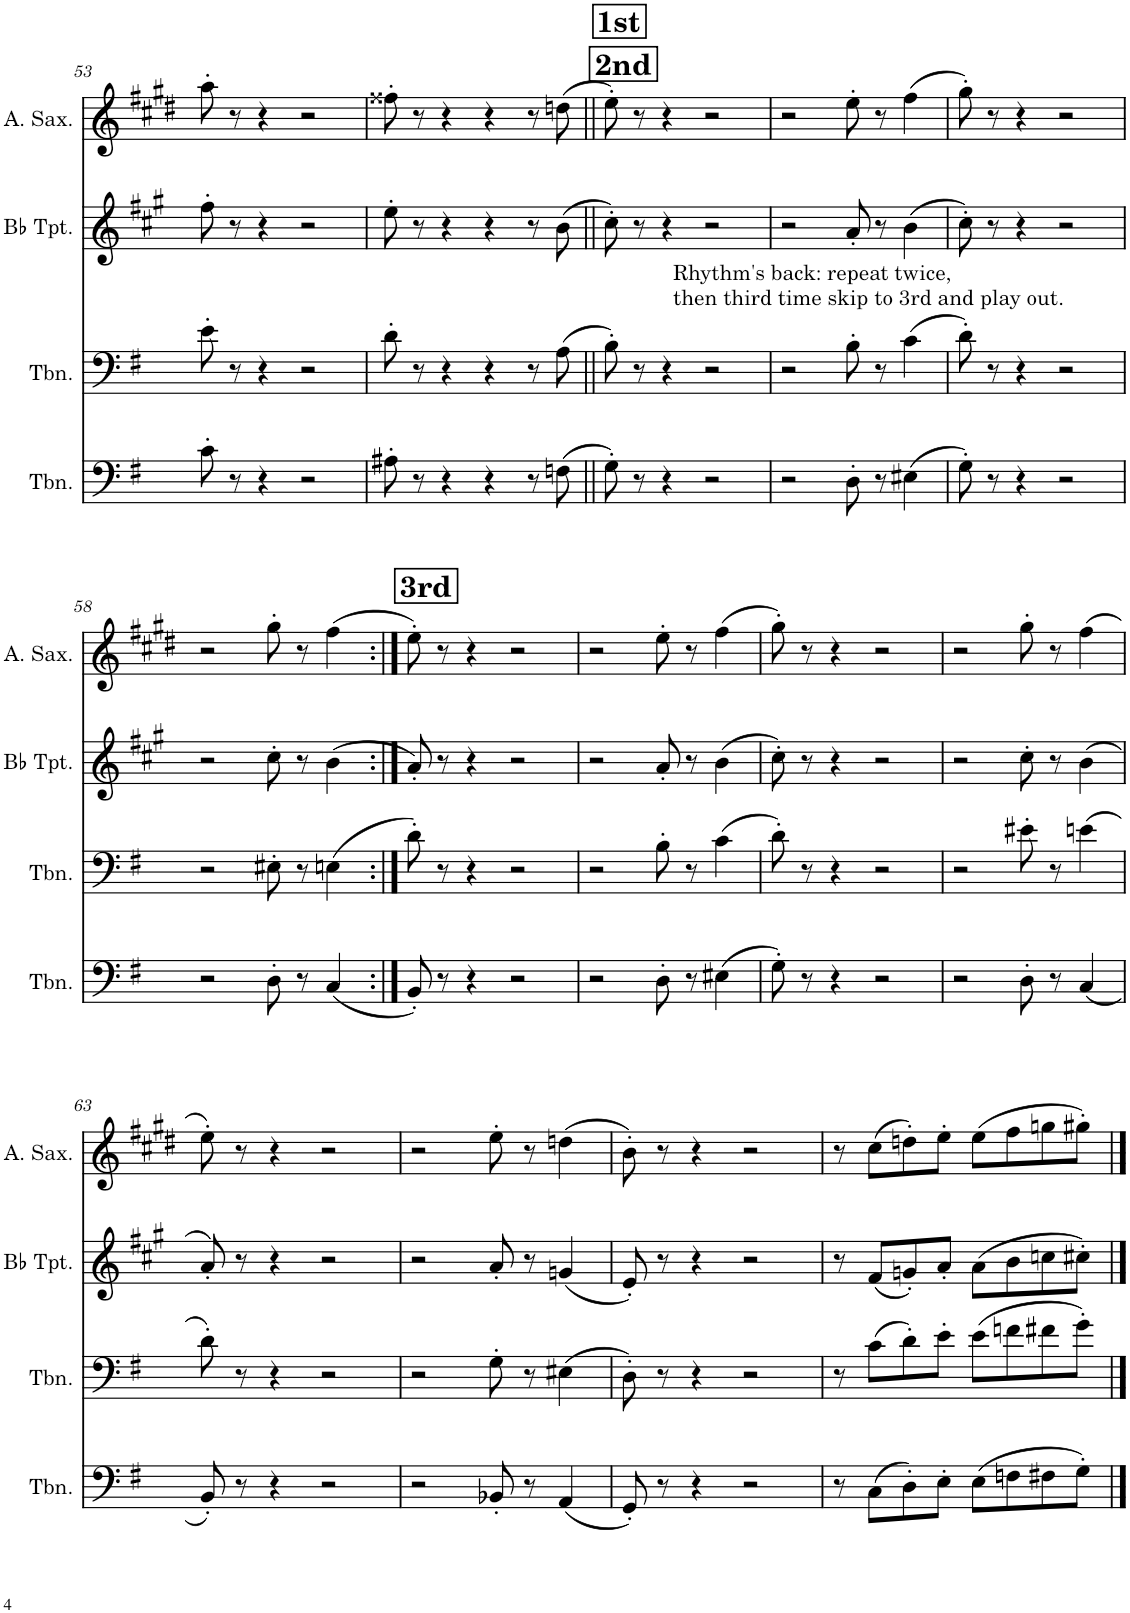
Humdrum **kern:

**kern	**kern	**kern	**kern
*part4	*part3	*part2	*part1
*staff4	*staff3	*staff2	*staff1
*I"Trombone	*I"Trombone	*I"Bb Trumpet	*I"Alto Saxophone
*I'Tbn.	*I'Tbn.	*I'Bb Tpt.	*I'A. Sax.
!!LO:PB:g=z
*clefF4	*clefF4	*clefG2	*clefG2
*	*	*Trd1c2	*Trd5c9
*k[f#]	*k[f#]	*k[f#c#g#]	*k[f#c#g#d#]
*M4/4	*M4/4	*M4/4	*M4/4
=53	=53	=53	=53
8c'\	8e'\	8ff#'\	8aa'\
8r	8r	8r	8r
4r	4r	4r	4r
2r	2r	2r	2r
=54	=54	=54	=54
8A#X'\	8d'\	8ee'\	8ff##X'\
8r	8r	8r	8r
4r	4r	4r	4r
4r	4r	4r	4r
8r	8r	8r	8r
(8Fn\	(8A\	(8b\	(8ddn\
!!LO:REH:place=s1:a:B:cj:fs=14:t=2nd
!!LO:REH:place=s1:a:B:cj:fs=14:t=1st
=55||	=55||	=55||	=55||
!	!LO:TX:a:t=Rhythm's back&colon; repeat twice,	!	!
!	!LO:TX:a:t=then third time skip to 3rd and play out.	!	!
8G'\)	8B'\)	8cc#'\)	8ee'\)
8r	8r	8r	8r
4r	4r	4r	4r
2r	2r	2r	2r
=56	=56	=56	=56
2r	2r	2r	2r
8D'\	8B'\	8a'/	8ee'\
8r	8r	8r	8r
(4E#X\	(4c\	(4b\	(4ff#\
=57	=57	=57	=57
8G'\)	8d'\)	8cc#'\)	8gg#'\)
8r	8r	8r	8r
4r	4r	4r	4r
2r	2r	2r	2r
!!LO:LB:g=z
=58	=58	=58	=58
2r	2r	2r	2r
8D'\	8E#X'\	8cc#'\	8gg#'\
8r	8r	8r	8r
(4C/	(4En\	(4b\	(4ff#\
!!LO:REH:place=s1:a:B:cj:fs=14:t=3rd
=59:|!	=59:|!	=59:|!	=59:|!
8BB'/)	8d'\)	8a'/)	8ee'\)
8r	8r	8r	8r
4r	4r	4r	4r
2r	2r	2r	2r
=60	=60	=60	=60
2r	2r	2r	2r
8D'\	8B'\	8a'/	8ee'\
8r	8r	8r	8r
(4E#X\	(4c\	(4b\	(4ff#\
=61	=61	=61	=61
8G'\)	8d'\)	8cc#'\)	8gg#'\)
8r	8r	8r	8r
4r	4r	4r	4r
2r	2r	2r	2r
=62	=62	=62	=62
2r	2r	2r	2r
8D'\	8e#X'\	8cc#'\	8gg#'\
8r	8r	8r	8r
(4C/	(4en\	(4b\	(4ff#\
!!LO:LB:g=z
=63	=63	=63	=63
8BB'/)	8d'\)	8a'/)	8ee'\)
8r	8r	8r	8r
4r	4r	4r	4r
2r	2r	2r	2r
=64	=64	=64	=64
2r	2r	2r	2r
8BB-X'/	8G'\	8a'/	8ee'\
8r	8r	8r	8r
(4AA/	(4E#X\	(4gn/	(4ddn\
=65	=65	=65	=65
8GG'/)	8D'\)	8e'/)	8b'\)
8r	8r	8r	8r
4r	4r	4r	4r
2r	2r	2r	2r
=66	=66	=66	=66
8r	8r	8r	8r
(8C\L	(8c\L	(8f#/L	(8cc#\L
8D'\)	8d'\)	8gn'/)	8ddn'\)
8E'\J	8e'\J	8a'/J	8ee'\J
(8E\L	(8e\L	(8a\L	(8ee\L
8Fn\	8fn\	8b\	8ff#\
8F#X\	8f#X\	8ccn\	8ggn\
8G'\J)	8g'\J)	8cc#X'\J)	8gg#X'\J)
==	==	==	==
*-	*-	*-	*-
